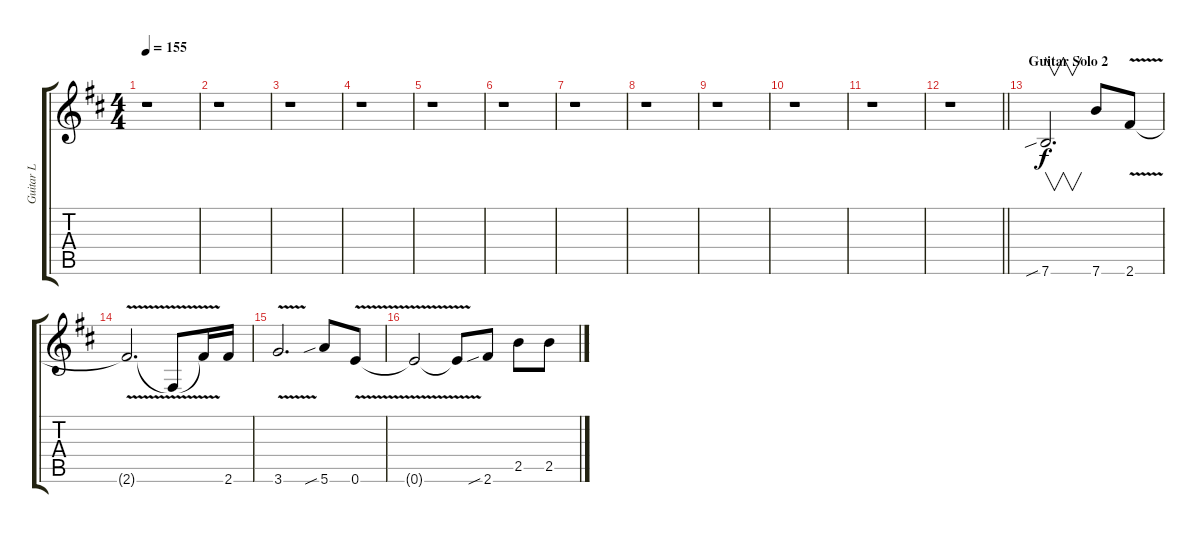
\track ("Guitar L" "Guitar L") {instrument distortionguitar}
\staff {score tabs}
\tuning (E4 B3 G3 D3 A2 E2) {hide}
\ts (4 4)
\tempo 155
\clef g2
\ks d
r.1{dy f} |
r.1 |
r.1 |
r.1 |
r.1 |
r.1 |
r.1 |
r.1 |
r.1 |
r.1 |
r.1 |
\barLineRight lightlight
r.1 |
\section ("" "Guitar Solo 2")
7.6{sib}.2{v d} 7.6.8{ot 8vb} 2.6{v}.8{ot 8vb} |
2.6{v t}.2{d ot 8vb} 2.6{t}.8 2.6{v t}.16{ot 8vb} 2.6.16{ot 8vb} |
3.6{v}.2{d ot 8vb} 5.6{sib}.8{ot 8vb} 0.6{v}.8{ot 8vb} |
0.6{v t}.2{ot 8vb} 0.6{v t}.8{ot 8vb} 2.6{sib}.8{ot 8vb} 2.5.8{ot 8vb} 2.5.8{ot 8vb}
